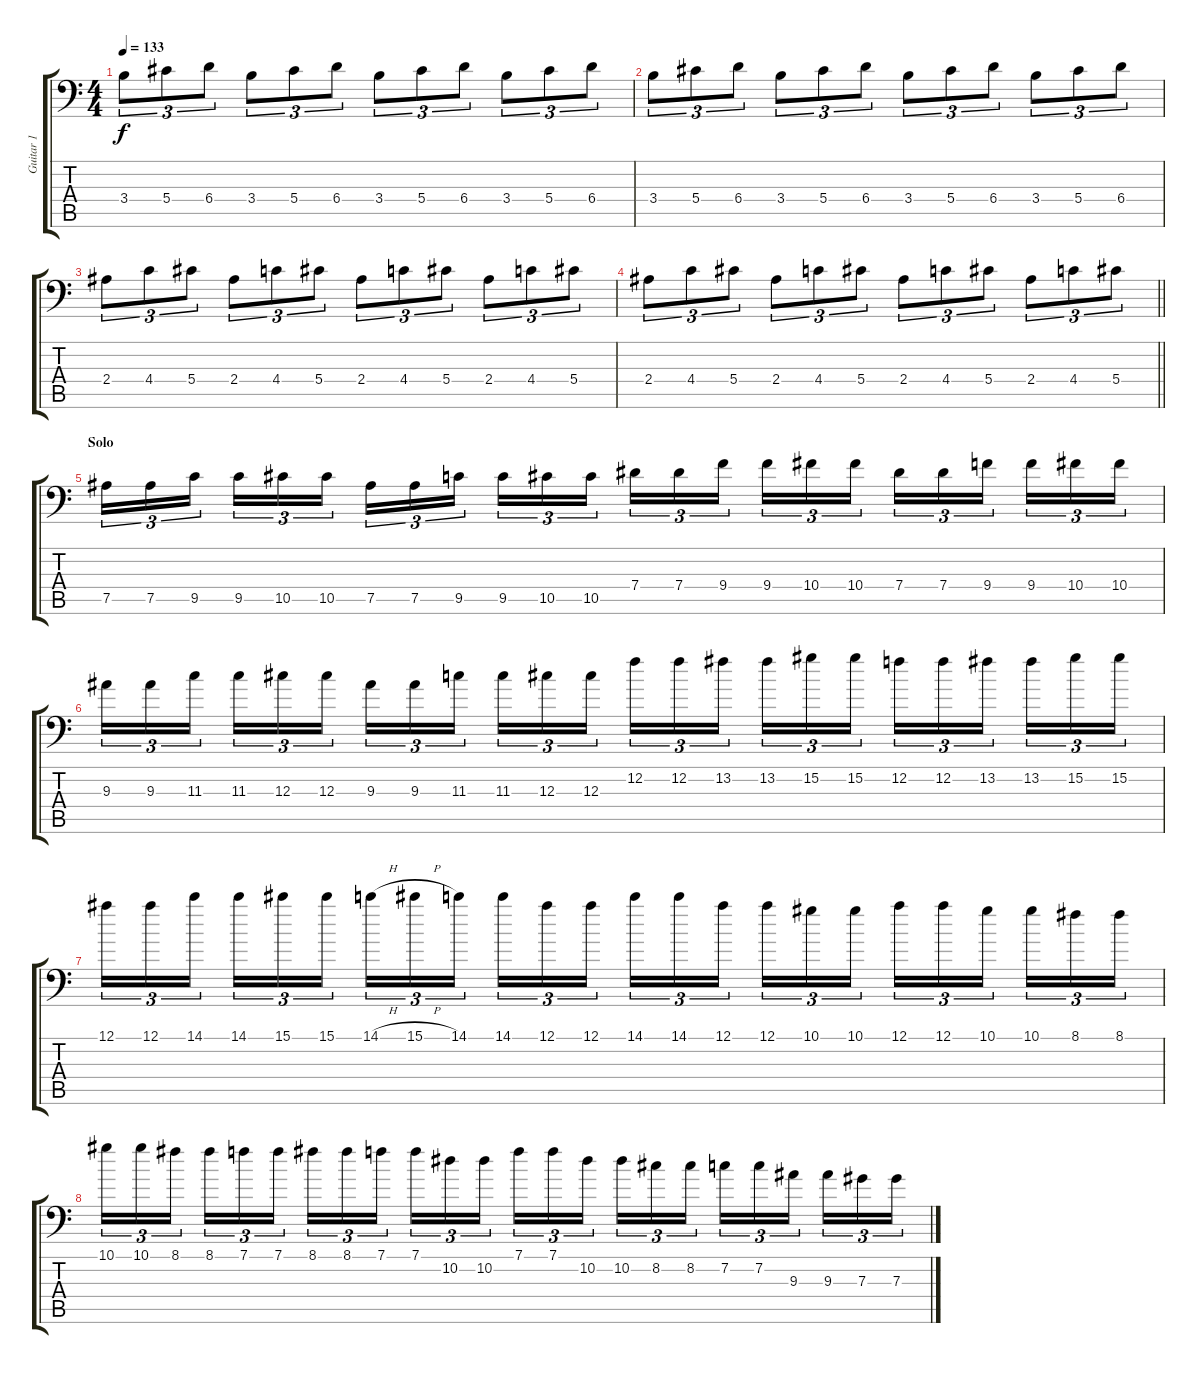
\track ("Guitar 1" "Guitar 1") {instrument distortionguitar}
\staff {score tabs}
\tuning (Bb3 F3 Db3 Ab2 Eb2 Bb1) {hide}
\ts (4 4)
\tempo 133
\clef f4
\ks c
3.4.8{tu (3 2) dy f} 5.4.8{tu (3 2)} 6.4.8{tu (3 2)} 3.4.8{tu (3 2)} 5.4.8{tu (3 2)} 6.4.8{tu (3 2)} 3.4.8{tu (3 2)} 5.4.8{tu (3 2)} 6.4.8{tu (3 2)} 3.4.8{tu (3 2)} 5.4.8{tu (3 2)} 6.4.8{tu (3 2)} |
3.4.8{tu (3 2)} 5.4.8{tu (3 2)} 6.4.8{tu (3 2)} 3.4.8{tu (3 2)} 5.4.8{tu (3 2)} 6.4.8{tu (3 2)} 3.4.8{tu (3 2)} 5.4.8{tu (3 2)} 6.4.8{tu (3 2)} 3.4.8{tu (3 2)} 5.4.8{tu (3 2)} 6.4.8{tu (3 2)} |
2.4.8{tu (3 2)} 4.4.8{tu (3 2)} 5.4.8{tu (3 2)} 2.4.8{tu (3 2)} 4.4.8{tu (3 2)} 5.4.8{tu (3 2)} 2.4.8{tu (3 2)} 4.4.8{tu (3 2)} 5.4.8{tu (3 2)} 2.4.8{tu (3 2)} 4.4.8{tu (3 2)} 5.4.8{tu (3 2)} |
\barLineRight lightlight
2.4.8{tu (3 2)} 4.4.8{tu (3 2)} 5.4.8{tu (3 2)} 2.4.8{tu (3 2)} 4.4.8{tu (3 2)} 5.4.8{tu (3 2)} 2.4.8{tu (3 2)} 4.4.8{tu (3 2)} 5.4.8{tu (3 2)} 2.4.8{tu (3 2)} 4.4.8{tu (3 2)} 5.4.8{tu (3 2)} |
\section ("" "Solo")
7.5.16{tu (3 2) balance 8} 7.5.16{tu (3 2)} 9.5.16{tu (3 2) beam splitsecondary} 9.5.16{tu (3 2)} 10.5.16{tu (3 2)} 10.5.16{tu (3 2)} 7.5.16{tu (3 2)} 7.5.16{tu (3 2)} 9.5.16{tu (3 2) beam splitsecondary} 9.5.16{tu (3 2)} 10.5.16{tu (3 2)} 10.5.16{tu (3 2)} 7.4.16{tu (3 2)} 7.4.16{tu (3 2)} 9.4.16{tu (3 2) beam splitsecondary} 9.4.16{tu (3 2)} 10.4.16{tu (3 2)} 10.4.16{tu (3 2)} 7.4.16{tu (3 2)} 7.4.16{tu (3 2)} 9.4.16{tu (3 2) beam splitsecondary} 9.4.16{tu (3 2)} 10.4.16{tu (3 2)} 10.4.16{tu (3 2)} |
9.3.16{tu (3 2)} 9.3.16{tu (3 2)} 11.3.16{tu (3 2) beam splitsecondary} 11.3.16{tu (3 2)} 12.3.16{tu (3 2)} 12.3.16{tu (3 2)} 9.3.16{tu (3 2)} 9.3.16{tu (3 2)} 11.3.16{tu (3 2) beam splitsecondary} 11.3.16{tu (3 2)} 12.3.16{tu (3 2)} 12.3.16{tu (3 2)} 12.2.16{tu (3 2)} 12.2.16{tu (3 2)} 13.2.16{tu (3 2) beam splitsecondary} 13.2.16{tu (3 2)} 15.2.16{tu (3 2)} 15.2.16{tu (3 2)} 12.2.16{tu (3 2)} 12.2.16{tu (3 2)} 13.2.16{tu (3 2) beam splitsecondary} 13.2.16{tu (3 2)} 15.2.16{tu (3 2)} 15.2.16{tu (3 2)} |
12.1.16{tu (3 2)} 12.1.16{tu (3 2)} 14.1.16{tu (3 2) beam splitsecondary} 14.1.16{tu (3 2)} 15.1.16{tu (3 2)} 15.1.16{tu (3 2)} 14.1{h}.16{tu (3 2)} 15.1{h}.16{tu (3 2)} 14.1.16{tu (3 2) beam splitsecondary} 14.1.16{tu (3 2)} 12.1.16{tu (3 2)} 12.1.16{tu (3 2)} 14.1.16{tu (3 2)} 14.1.16{tu (3 2)} 12.1.16{tu (3 2) beam splitsecondary} 12.1.16{tu (3 2)} 10.1.16{tu (3 2)} 10.1.16{tu (3 2)} 12.1.16{tu (3 2)} 12.1.16{tu (3 2)} 10.1.16{tu (3 2) beam splitsecondary} 10.1.16{tu (3 2)} 8.1.16{tu (3 2)} 8.1.16{tu (3 2)} |
10.1.16{tu (3 2)} 10.1.16{tu (3 2)} 8.1.16{tu (3 2) beam splitsecondary} 8.1.16{tu (3 2)} 7.1.16{tu (3 2)} 7.1.16{tu (3 2)} 8.1.16{tu (3 2)} 8.1.16{tu (3 2)} 7.1.16{tu (3 2) beam splitsecondary} 7.1.16{tu (3 2)} 10.2.16{tu (3 2)} 10.2.16{tu (3 2)} 7.1.16{tu (3 2)} 7.1.16{tu (3 2)} 10.2.16{tu (3 2) beam splitsecondary} 10.2.16{tu (3 2)} 8.2.16{tu (3 2)} 8.2.16{tu (3 2)} 7.2.16{tu (3 2)} 7.2.16{tu (3 2)} 9.3.16{tu (3 2) beam splitsecondary} 9.3.16{tu (3 2)} 7.3.16{tu (3 2)} 7.3.16{tu (3 2)}
